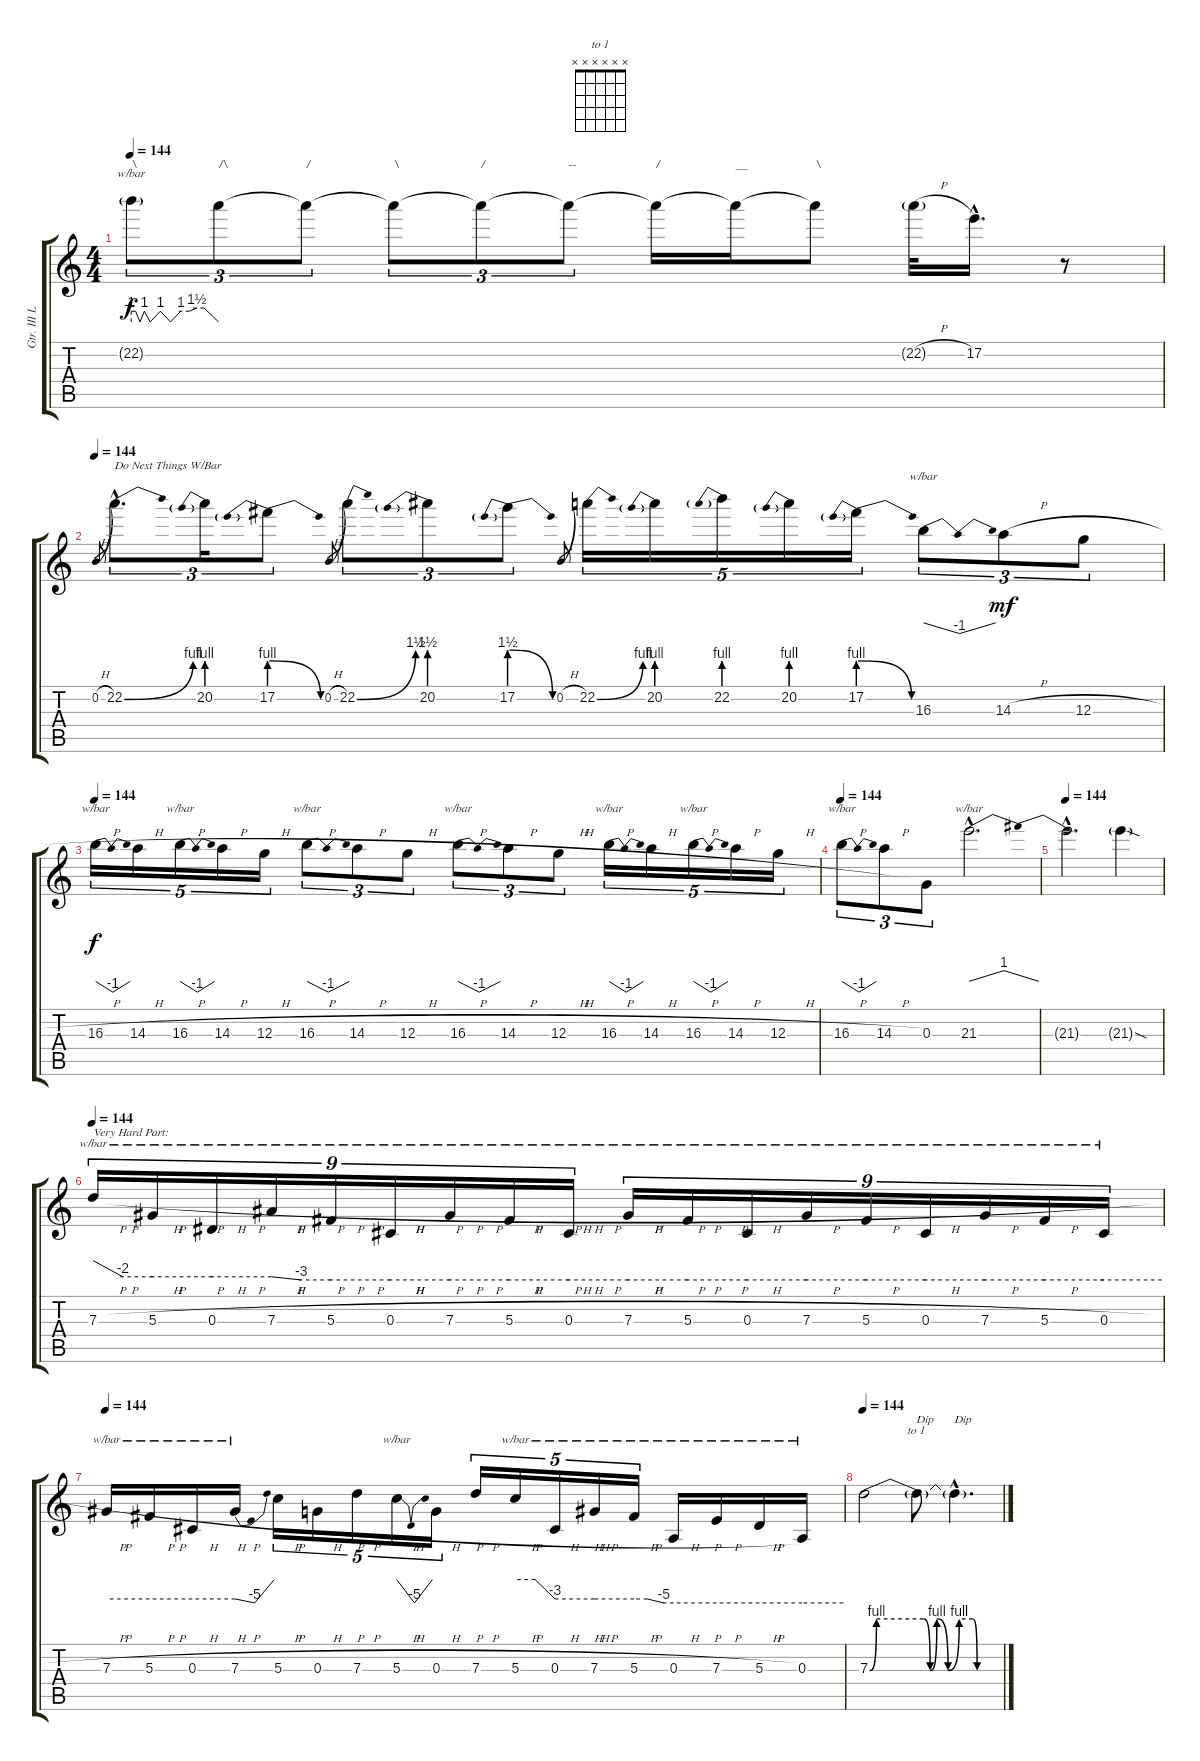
\track ("Gtr. III Lead" "Gtr. III L") {instrument overdrivenguitar}
\staff {score tabs}
\tuning (E4 B3 G3 D3 A2 E2) {hide}
\chord ("to 1" x x x x x x) {firstfret 0}
\ts (4 4)
\tempo 144
\clef g2
\ks c
22.2{g}.8{tu (3 2) tbe (custom default 0 4 3 4 6 0 9 4 13 0 20 4 27 0 34 4 40 4 45 6 50 6 60 0) txt "\\" dy f} 22.2{t}.8{tu (3 2) txt "/\\"} 22.2{t}.8{tu (3 2) txt "/"} 22.2{t}.8{tu (3 2) txt "\\"} 22.2{t}.8{tu (3 2) txt "/"} 22.2{t}.8{tu (3 2) txt "--"} 22.2{t}.16{txt "/"} 22.2{t}.16{txt "__"} 22.2{t}.8{txt "\\"} 22.2{h g}.32 17.2{hac}.16{d} r.8 |
\tempo 144
0.2{h}.8{gr} 22.2{be (bend 0 0 60 4) hac}.8{d tu (3 2) txt "Do Next Things W/Bar"} 20.2{be (prebend 0 4 60 4)}.16{tu (3 2)} 17.2{be (prebendrelease 0 4 60 0)}.8{tu (3 2)} 0.2{h}.8{gr} 22.2{be (bend 0 0 60 6)}.8{tu (3 2)} 20.2{be (prebend 0 6 60 6)}.8{tu (3 2)} 17.2{be (prebendrelease 0 6 60 0)}.8{tu (3 2)} 0.2{h}.8{gr} 22.2{be (bend 0 0 60 4)}.16{tu (5 4)} 20.2{be (prebend 0 4 60 4)}.16{tu (5 4)} 22.2{be (prebend 0 4 60 4)}.16{tu (5 4)} 20.2{be (prebend 0 4 60 4)}.16{tu (5 4)} 17.2{be (prebendrelease 0 4 60 0)}.16{tu (5 4)} 16.3.8{tu (3 2) tbe (dip default 0 0 30 -4 60 0)} 14.3{h}.8{tu (3 2) dy mf} 12.3{h}.8{tu (3 2)} |
\tempo 144
16.3{h}.16{tu (5 4) tbe (dip default 0 0 30 -4 60 0) dy f} 14.3{h}.16{tu (5 4)} 16.3{h}.16{tu (5 4) tbe (dip default 0 0 30 -4 60 0)} 14.3{h}.16{tu (5 4)} 12.3{h}.16{tu (5 4)} 16.3{h}.8{tu (3 2) tbe (dip default 0 0 30 -4 60 0)} 14.3{h}.8{tu (3 2)} 12.3{h}.8{tu (3 2)} 16.3{h}.8{tu (3 2) tbe (dip default 0 0 30 -4 60 0)} 14.3{h}.8{tu (3 2)} 12.3{h}.8{tu (3 2)} 16.3{h}.16{tu (5 4) tbe (dip default 0 0 30 -4 60 0)} 14.3{h}.16{tu (5 4)} 16.3{h}.16{tu (5 4) tbe (dip default 0 0 30 -4 60 0)} 14.3{h}.16{tu (5 4)} 12.3{h}.16{tu (5 4)} |
\tempo 144
16.3{h}.8{tu (3 2) tbe (dip default 0 0 30 -4 60 0)} 14.3{h}.8{tu (3 2)} 0.3.8{tu (3 2)} 21.3{hac}.2{d tbe (dip default 0 0 5 4 55 4 60 0)} |
\tempo 144
21.3{hac t}.2{d} 21.3{sod g}.4 |
\tempo 144
7.3{h}.16{tu (9 8) tbe (custom default 0 0 30 -8 60 -8) txt "Very Hard Part:"} 5.3{h}.16{tu (9 8) tbe (hold default 0 -8 60 -8)} 0.3{h}.16{tu (9 8) tbe (hold default 0 -8 60 -8)} 7.3{h}.16{tu (9 8) tbe (custom default 0 -8 30 -12 60 -12)} 5.3{h}.16{tu (9 8) tbe (hold default 0 -12 60 -12)} 0.3{h}.16{tu (9 8) tbe (hold default 0 -12 60 -12)} 7.3{h}.16{tu (9 8) tbe (hold default 0 -12 60 -12)} 5.3{h}.16{tu (9 8) tbe (hold default 0 -12 60 -12)} 0.3{h}.16{tu (9 8) tbe (hold default 0 -12 60 -12)} 7.3{h}.16{tu (9 8) tbe (hold default 0 -12 60 -12)} 5.3{h}.16{tu (9 8) tbe (hold default 0 -12 60 -12)} 0.3{h}.16{tu (9 8) tbe (hold default 0 -12 60 -12)} 7.3{h}.16{tu (9 8) tbe (hold default 0 -12 60 -12)} 5.3{h}.16{tu (9 8) tbe (hold default 0 -12 60 -12)} 0.3{h}.16{tu (9 8) tbe (hold default 0 -12 60 -12)} 7.3{h}.16{tu (9 8) tbe (hold default 0 -12 60 -12)} 5.3{h}.16{tu (9 8) tbe (hold default 0 -12 60 -12)} 0.3{h}.16{tu (9 8) tbe (hold default 0 -12 60 -12)} |
\tempo 144
7.3{h}.16{tbe (hold default 0 -12 60 -12)} 5.3{h}.16{tbe (hold default 0 -12 60 -12)} 0.3{h}.16{tbe (hold default 0 -12 60 -12)} 7.3{h}.16{tbe (dip default 0 -12 30 -20 60 0)} 5.3{h}.16{tu (5 4)} 0.3{h}.16{tu (5 4)} 7.3{h}.16{tu (5 4)} 5.3{h}.16{tu (5 4) tbe (dip default 0 0 30 -20 60 0)} 0.3{h}.16{tu (5 4)} 7.3{h}.16{tu (5 4)} 5.3{h}.16{tu (5 4) tbe (custom default 0 0 30 0 60 -12)} 0.3{h}.16{tu (5 4) tbe (hold default 0 -12 60 -12)} 7.3{h}.16{tu (5 4) tbe (hold default 0 -12 60 -12)} 5.3{h}.16{tu (5 4) tbe (custom default 0 -12 20 -12 45 -20 60 -20)} 0.3{h}.16{tbe (hold default 0 -20 60 -20)} 7.3{h}.16{tbe (hold default 0 -20 60 -20)} 5.3{h}.16{tbe (hold default 0 -20 60 -20)} 0.3.16{tbe (hold default 0 -20 60 -20)} |
\tempo 144
7.3{be (custom 0 0 3 4 24 4 27 0 30 4 35 0 40 4 46 4 48 0 60 0)}.2 7.3{t}.8{ch "to 1" txt "Dip"} 7.3{hac t}.4{d txt "Dip"}
